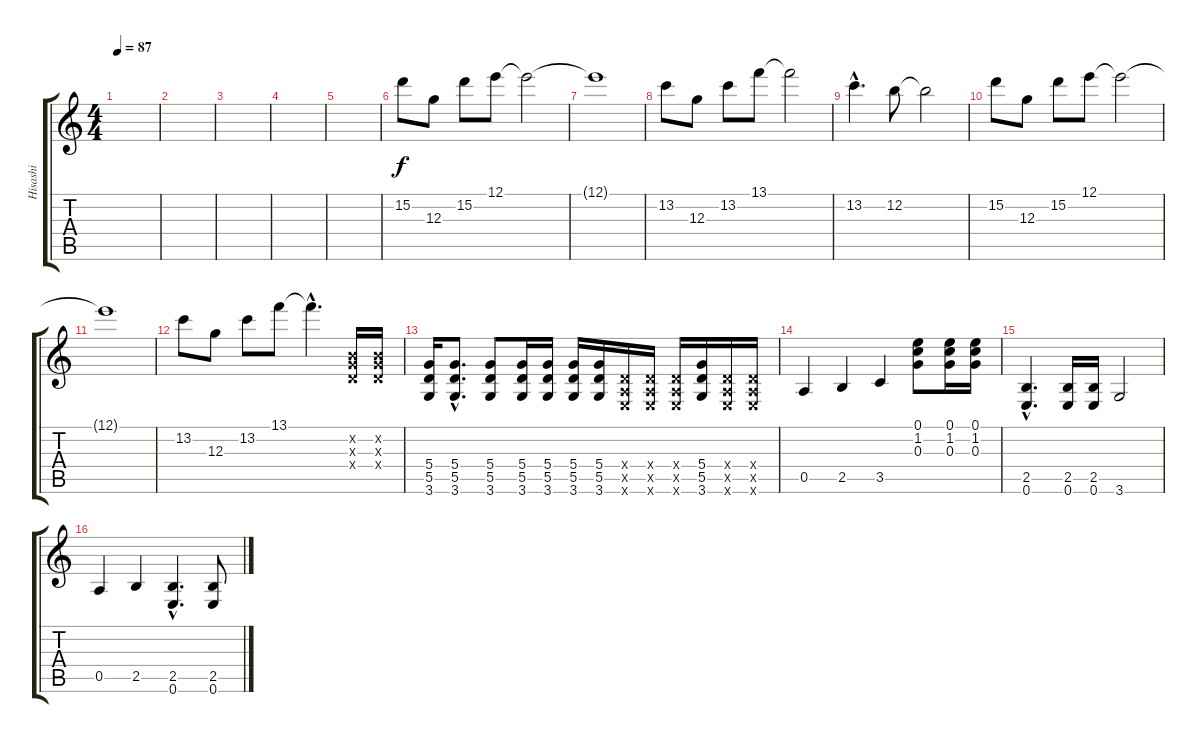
\track ("Hisashi" "Hisashi") {instrument overdrivenguitar}
\staff {score tabs}
\tuning (E4 B3 G3 D3 A2 E2) {hide}
\ts (4 4)
\tempo 87
\clef g2
\ks c
|
|
|
|
|
15.2.8{instrument electricguitarclean} 12.3.8 15.2.8 12.1.8 12.1{t}.2 |
12.1{t}.1 |
13.2.8 12.3.8 13.2.8 13.1.8 13.1{t}.2 |
13.2{hac}.4{d} 12.2.8 12.2{t}.2 |
15.2.8 12.3.8 15.2.8 12.1.8 12.1{t}.2 |
12.1{t}.1 |
13.2.8 12.3.8 13.2.8 13.1.8 13.1{hac t}.4{d} (0.2{x} 0.3{x} 0.4{x}).16{instrument overdrivenguitar} (0.2{x} 0.3{x} 0.4{x}).16 |
(5.4 5.5 3.6).16 (5.4{hac} 5.5{hac} 3.6{hac}).8{d} (5.4 5.5 3.6).8 (5.4 5.5 3.6).16 (5.4 5.5 3.6).16 (5.4 5.5 3.6).16 (5.4 5.5 3.6).16 (0.4{x} 0.5{x} 0.6{x}).16 (0.4{x} 0.5{x} 0.6{x}).16 (0.4{x} 0.5{x} 0.6{x}).16 (5.4 5.5 3.6).16 (0.4{x} 0.5{x} 0.6{x}).16 (0.4{x} 0.5{x} 0.6{x}).16 |
0.5.4 2.5.4 3.5.4 (0.1 1.2 0.3).8 (0.1 1.2 0.3).16 (0.1 1.2 0.3).16 |
(2.5{hac} 0.6{hac}).4{d} (2.5 0.6).16 (2.5 0.6).16 3.6.2 |
0.5.4 2.5.4 (2.5{hac} 0.6{hac}).4{d} (2.5 0.6).8
